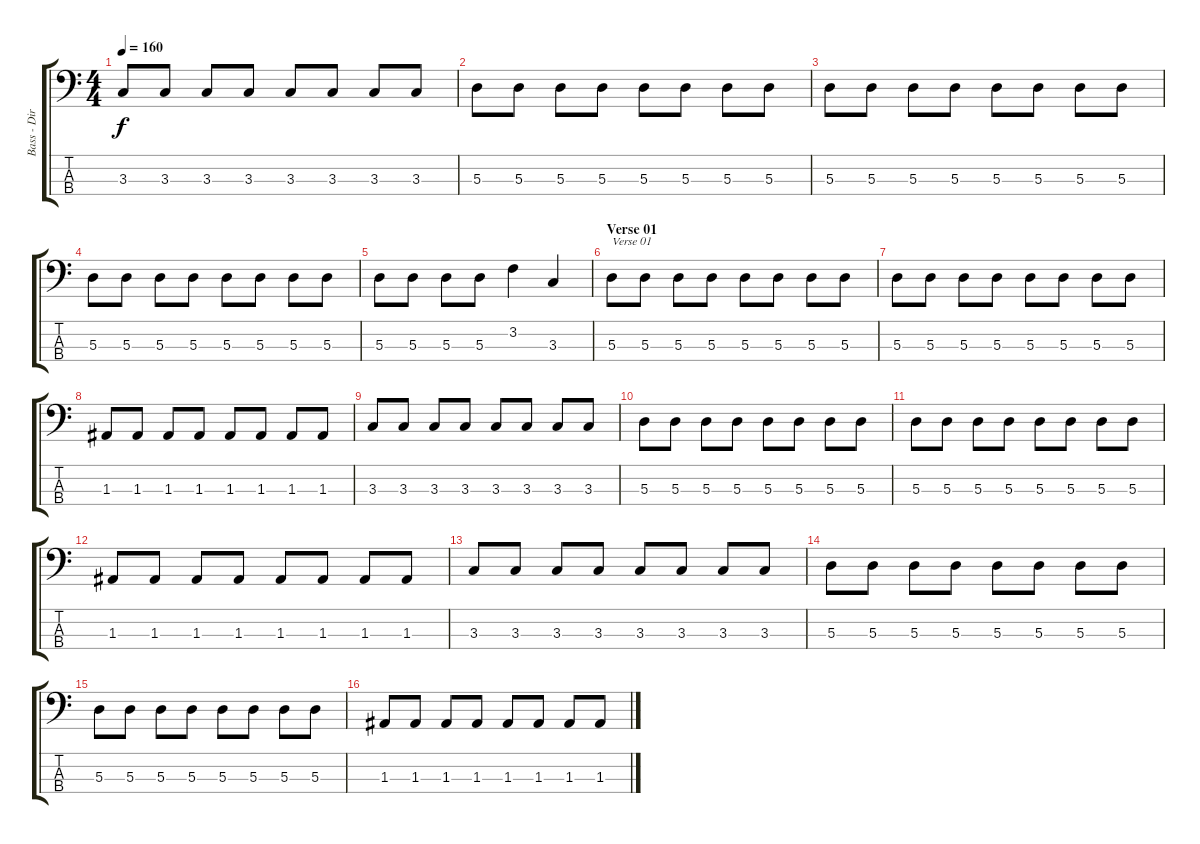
\track ("Bass - Dirk Schlächter" "Bass - Dir") {instrument electricbassfinger}
\staff {score tabs}
\tuning (G2 D2 A1 E1) {hide}
\ts (4 4)
\tempo 160
\clef f4
\ks c
3.3.8{dy f} 3.3.8 3.3.8 3.3.8 3.3.8 3.3.8 3.3.8 3.3.8 |
5.3.8 5.3.8 5.3.8 5.3.8 5.3.8 5.3.8 5.3.8 5.3.8 |
5.3.8 5.3.8 5.3.8 5.3.8 5.3.8 5.3.8 5.3.8 5.3.8 |
5.3.8 5.3.8 5.3.8 5.3.8 5.3.8 5.3.8 5.3.8 5.3.8 |
5.3.8 5.3.8 5.3.8 5.3.8 3.2.4 3.3.4 |
\section ("" "Verse 01")
5.3.8{txt "Verse 01"} 5.3.8 5.3.8 5.3.8 5.3.8 5.3.8 5.3.8 5.3.8 |
5.3.8 5.3.8 5.3.8 5.3.8 5.3.8 5.3.8 5.3.8 5.3.8 |
1.3.8 1.3.8 1.3.8 1.3.8 1.3.8 1.3.8 1.3.8 1.3.8 |
3.3.8 3.3.8 3.3.8 3.3.8 3.3.8 3.3.8 3.3.8 3.3.8 |
5.3.8 5.3.8 5.3.8 5.3.8 5.3.8 5.3.8 5.3.8 5.3.8 |
5.3.8 5.3.8 5.3.8 5.3.8 5.3.8 5.3.8 5.3.8 5.3.8 |
1.3.8 1.3.8 1.3.8 1.3.8 1.3.8 1.3.8 1.3.8 1.3.8 |
3.3.8 3.3.8 3.3.8 3.3.8 3.3.8 3.3.8 3.3.8 3.3.8 |
5.3.8 5.3.8 5.3.8 5.3.8 5.3.8 5.3.8 5.3.8 5.3.8 |
5.3.8 5.3.8 5.3.8 5.3.8 5.3.8 5.3.8 5.3.8 5.3.8 |
1.3.8 1.3.8 1.3.8 1.3.8 1.3.8 1.3.8 1.3.8 1.3.8
